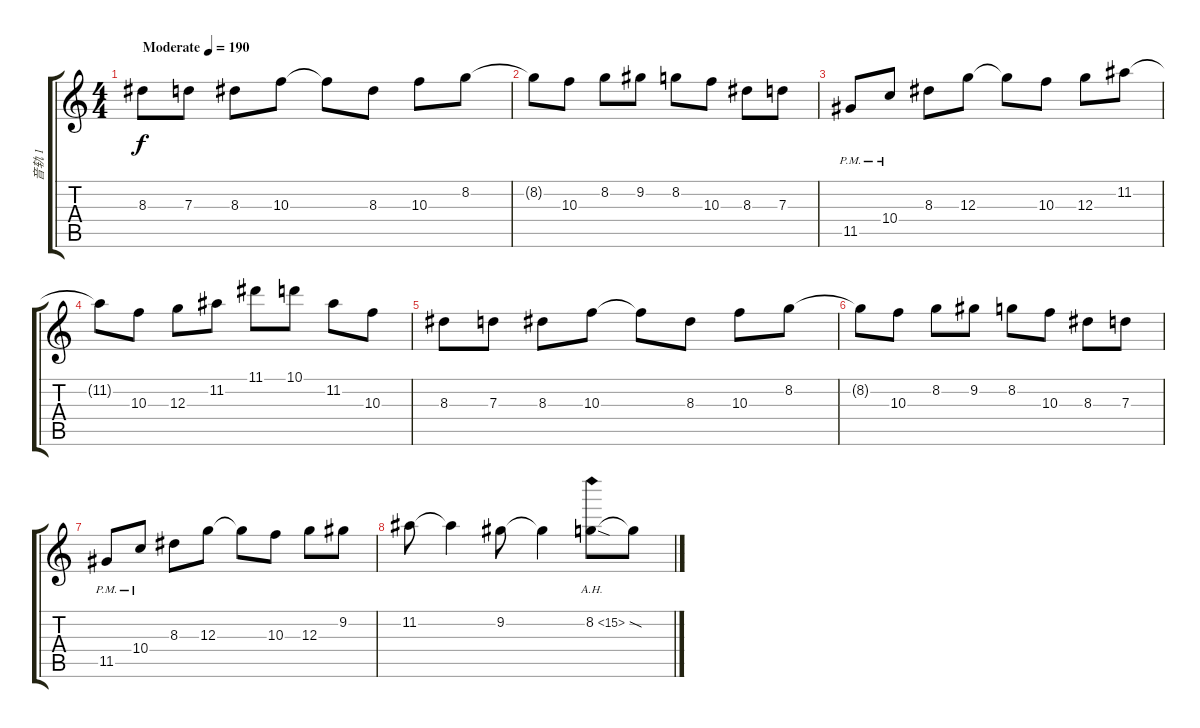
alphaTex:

\track ("音轨 1" "音轨 1") {instrument distortionguitar}
\staff {score tabs}
\tuning (E4 B3 G3 D3 A2 E2) {hide}
\ts (4 4)
\tempo (190 "Moderate")
\clef g2
\ks c
8.3.8{dy f instrument distortionguitar} 7.3.8 8.3.8 10.3.8 10.3{t}.8 8.3.8 10.3.8 8.2.8 |
8.2{t}.8 10.3.8 8.2.8 9.2.8 8.2.8 10.3.8 8.3.8 7.3.8 |
11.5{pm}.8 10.4{pm}.8 8.3.8 12.3.8 12.3{t}.8 10.3.8 12.3.8 11.2.8 |
11.2{t}.8 10.3.8 12.3.8 11.2.8 11.1.8 10.1.8 11.2.8 10.3.8 |
8.3.8 7.3.8 8.3.8 10.3.8 10.3{t}.8 8.3.8 10.3.8 8.2.8 |
8.2{t}.8 10.3.8 8.2.8 9.2.8 8.2.8 10.3.8 8.3.8 7.3.8 |
11.5{pm}.8 10.4{pm}.8 8.3.8 12.3.8 12.3{t}.8 10.3.8 12.3.8 9.2.8 |
11.2.8 11.2{t}.4 9.2.8 9.2{t}.4 8.2{ah 7 sod}.8 8.2{t}.8
